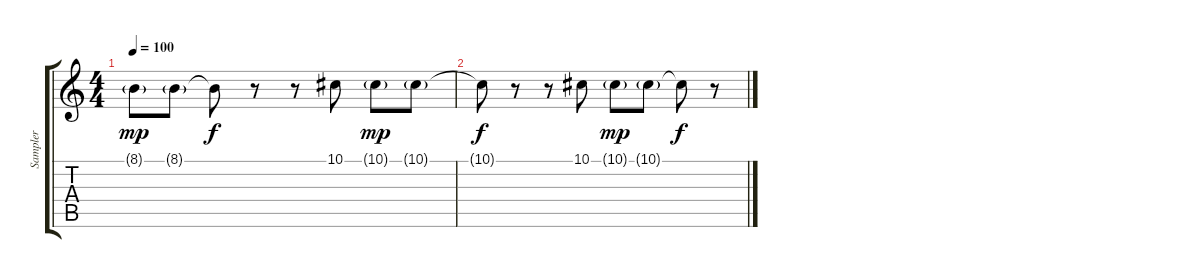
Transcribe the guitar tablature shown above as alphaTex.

\track ("Sampler" "Sampler") {instrument pad2warm}
\staff {score tabs}
\tuning (Eb4 Bb3 Gb3 Db3 Ab2 Db2) {hide}
\ts (4 4)
\tempo 100
\clef g2
\ks c
8.1{g}.8{dy mp} 8.1{g}.8 8.1{t}.8{dy f} r.8 r.8 10.1.8 10.1{g}.8{dy mp} 10.1{g}.8 |
10.1{t}.8{dy f} r.8 r.8 10.1.8 10.1{g}.8{dy mp} 10.1{g}.8 10.1{t}.8{dy f} r.8
